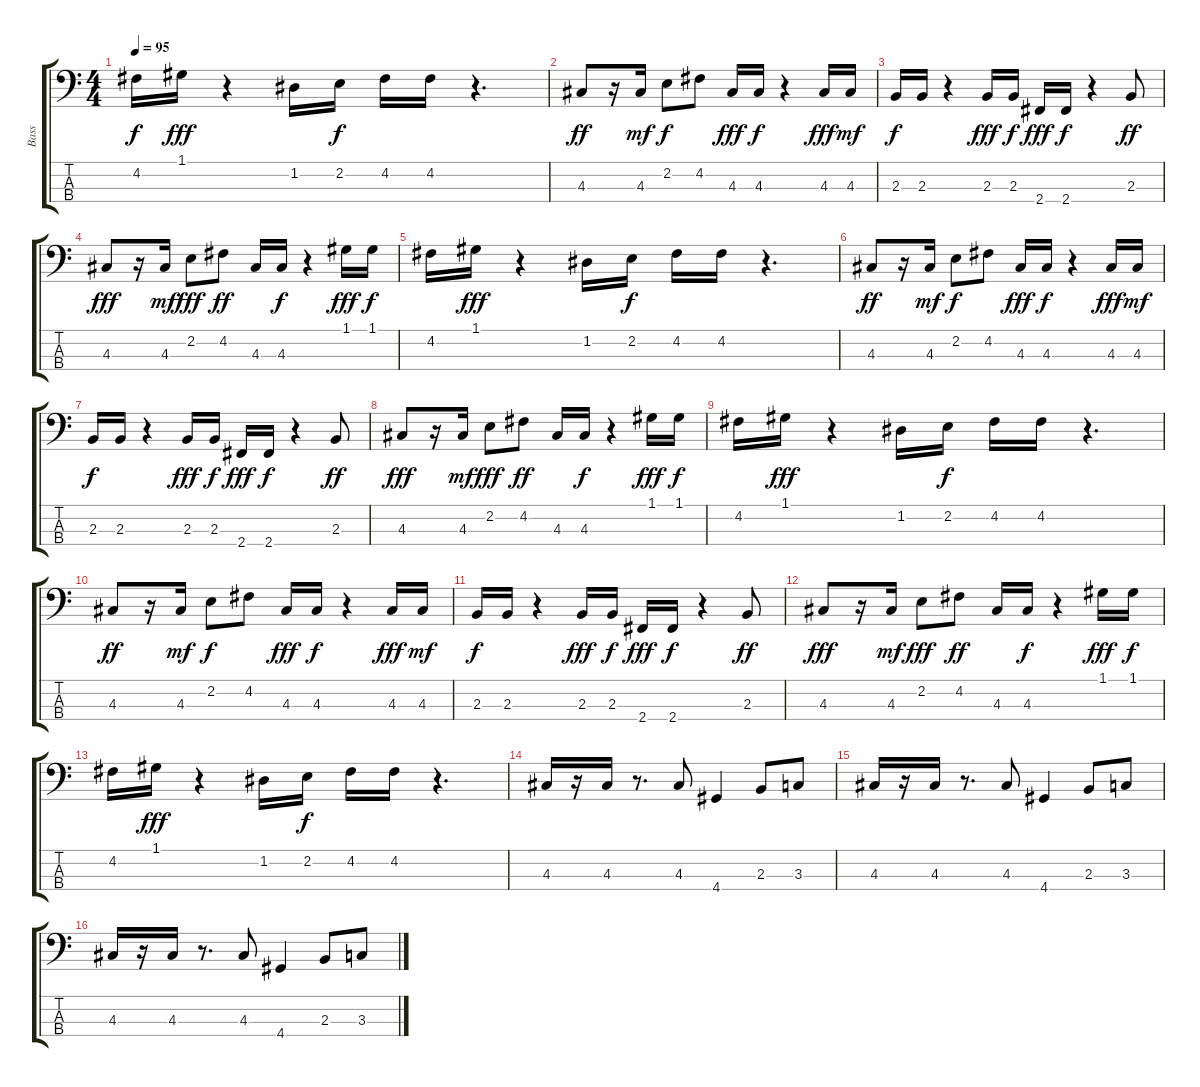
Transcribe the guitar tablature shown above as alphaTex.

\track ("Bass" "Bass") {instrument synthbass2}
\staff {score tabs}
\tuning (G2 D2 A1 E1) {hide}
\ts (4 4)
\tempo 95
\clef f4
\ks c
4.2.16{dy f} 1.1.16{dy fff} r.4 1.2.16 2.2.16{dy f} 4.2.16 4.2.16 r.4{d} |
4.3.8{dy ff} r.16 4.3.16{dy mf} 2.2.8{dy f} 4.2.8 4.3.16{dy fff} 4.3.16{dy f} r.4 4.3.16{dy fff} 4.3.16{dy mf} |
2.3.16{dy f} 2.3.16 r.4 2.3.16{dy fff} 2.3.16{dy f} 2.4.16{dy fff} 2.4.16{dy f} r.4 2.3.8{dy ff} |
4.3.8{dy fff} r.16 4.3.16{dy mf} 2.2.8{dy fff} 4.2.8{dy ff} 4.3.16 4.3.16{dy f} r.4 1.1.16{dy fff} 1.1.16{dy f} |
4.2.16 1.1.16{dy fff} r.4 1.2.16 2.2.16{dy f} 4.2.16 4.2.16 r.4{d} |
4.3.8{dy ff} r.16 4.3.16{dy mf} 2.2.8{dy f} 4.2.8 4.3.16{dy fff} 4.3.16{dy f} r.4 4.3.16{dy fff} 4.3.16{dy mf} |
2.3.16{dy f} 2.3.16 r.4 2.3.16{dy fff} 2.3.16{dy f} 2.4.16{dy fff} 2.4.16{dy f} r.4 2.3.8{dy ff} |
4.3.8{dy fff} r.16 4.3.16{dy mf} 2.2.8{dy fff} 4.2.8{dy ff} 4.3.16 4.3.16{dy f} r.4 1.1.16{dy fff} 1.1.16{dy f} |
4.2.16 1.1.16{dy fff} r.4 1.2.16 2.2.16{dy f} 4.2.16 4.2.16 r.4{d} |
4.3.8{dy ff} r.16 4.3.16{dy mf} 2.2.8{dy f} 4.2.8 4.3.16{dy fff} 4.3.16{dy f} r.4 4.3.16{dy fff} 4.3.16{dy mf} |
2.3.16{dy f} 2.3.16 r.4 2.3.16{dy fff} 2.3.16{dy f} 2.4.16{dy fff} 2.4.16{dy f} r.4 2.3.8{dy ff} |
4.3.8{dy fff} r.16 4.3.16{dy mf} 2.2.8{dy fff} 4.2.8{dy ff} 4.3.16 4.3.16{dy f} r.4 1.1.16{dy fff} 1.1.16{dy f} |
4.2.16 1.1.16{dy fff} r.4 1.2.16 2.2.16{dy f} 4.2.16 4.2.16 r.4{d} |
4.3.16 r.16 4.3.16 r.8{d} 4.3.8 4.4.4 2.3.8 3.3.8 |
4.3.16 r.16 4.3.16 r.8{d} 4.3.8 4.4.4 2.3.8 3.3.8 |
4.3.16 r.16 4.3.16 r.8{d} 4.3.8 4.4.4 2.3.8 3.3.8
